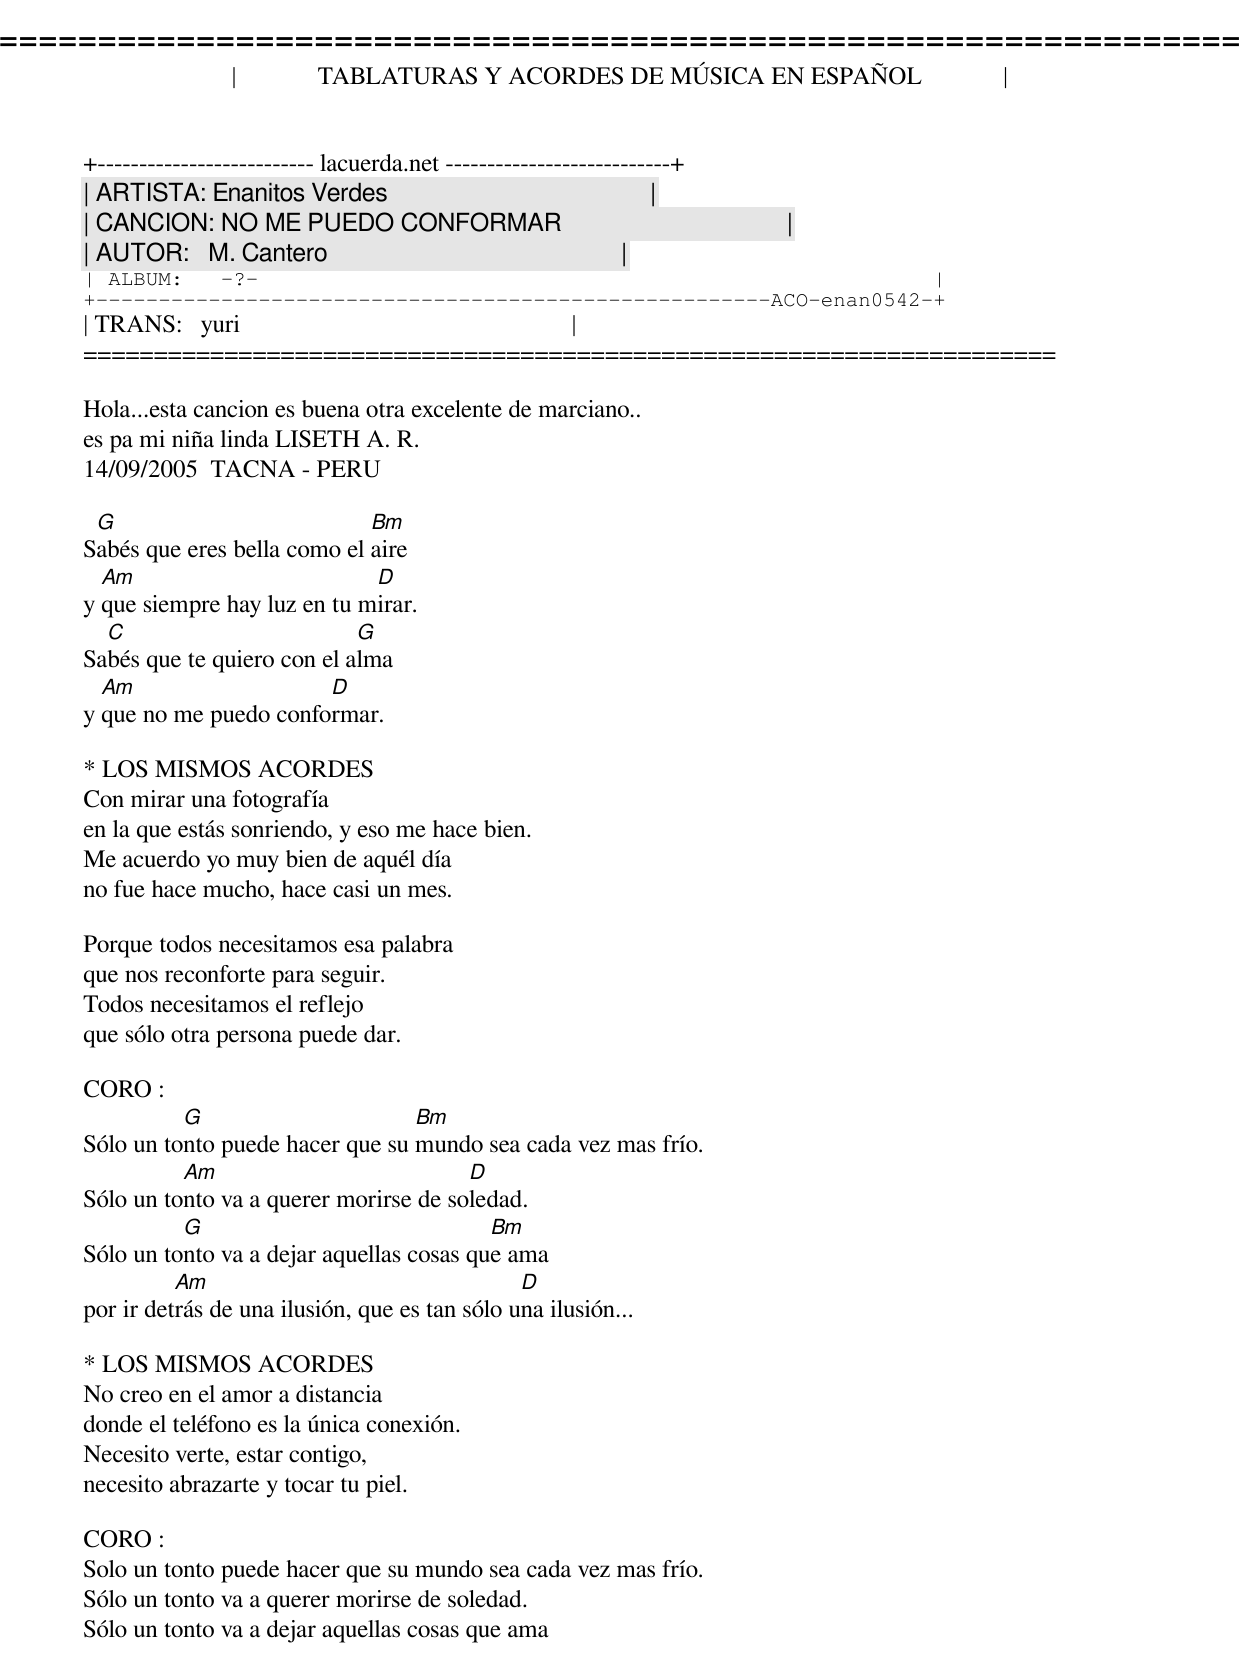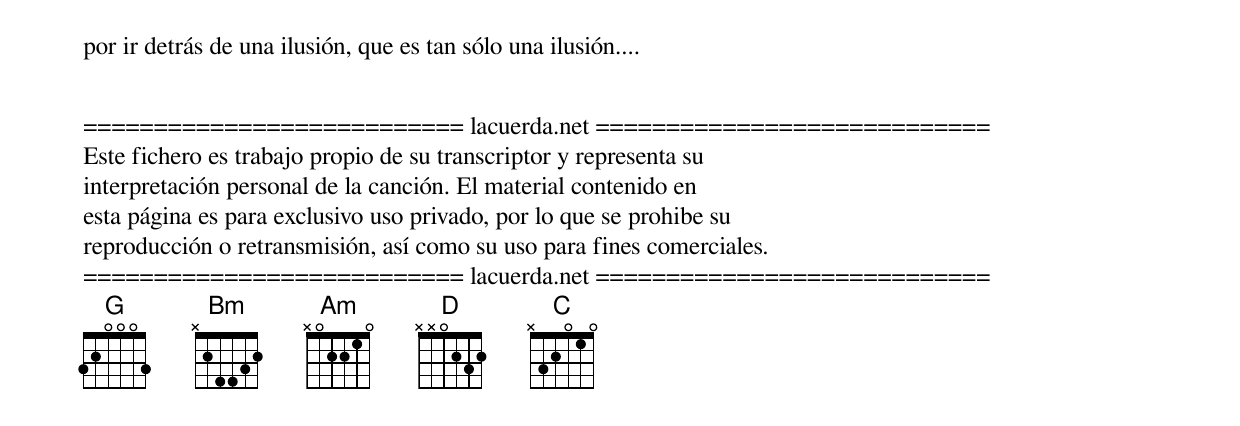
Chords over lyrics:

=====================================================================
|             TABLATURAS Y ACORDES DE MÚSICA EN ESPAÑOL             |
+-------------------------- lacuerda.net ---------------------------+
| ARTISTA: Enanitos Verdes                                          |
| CANCION: NO ME PUEDO CONFORMAR                                    |
| AUTOR:   M. Cantero                                               |
| ALBUM:   -?-                                                      |
+------------------------------------------------------ACO-enan0542-+
| TRANS:   yuri                                                     |
=====================================================================

Hola...esta cancion es buena otra excelente de marciano..
es pa mi niña linda LISETH A. R.
14/09/2005  TACNA - PERU

 G                           Bm
Sabés que eres bella como el aire
  Am                         D
y que siempre hay luz en tu mirar.
  C                         G
Sabés que te quiero con el alma
  Am                   D
y que no me puedo conformar.

* LOS MISMOS ACORDES
Con mirar una fotografía
en la que estás sonriendo, y eso me hace bien.
Me acuerdo yo muy bien de aquél día
no fue hace mucho, hace casi un mes.

Porque todos necesitamos esa palabra
que nos reconforte para seguir.
Todos necesitamos el reflejo
que sólo otra persona puede dar.

CORO :
          G                      Bm
Sólo un tonto puede hacer que su mundo sea cada vez mas frío.
          Am                           D
Sólo un tonto va a querer morirse de soledad.
          G                               Bm
Sólo un tonto va a dejar aquellas cosas que ama
          Am                                   D
por ir detrás de una ilusión, que es tan sólo una ilusión...

* LOS MISMOS ACORDES
No creo en el amor a distancia
donde el teléfono es la única conexión.
Necesito verte, estar contigo,
necesito abrazarte y tocar tu piel.

CORO :
Solo un tonto puede hacer que su mundo sea cada vez mas frío.
Sólo un tonto va a querer morirse de soledad.
Sólo un tonto va a dejar aquellas cosas que ama
por ir detrás de una ilusión, que es tan sólo una ilusión....


=========================== lacuerda.net ============================
Este fichero es trabajo propio de su transcriptor y representa su
interpretación personal de la canción. El material contenido en
esta página es para exclusivo uso privado, por lo que se prohibe su
reproducción o retransmisión, así como su uso para fines comerciales.
=========================== lacuerda.net ============================
